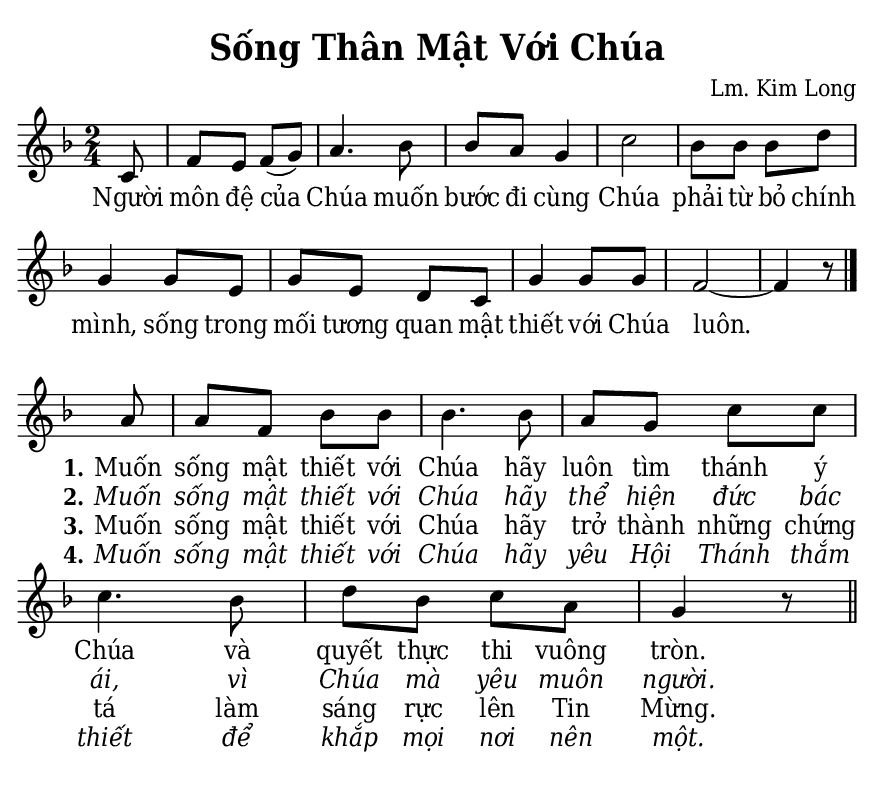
% Cài đặt chung
\version "2.24.3"
\include "english.ly"

\header {
  title = "Sống Thân Mật Với Chúa"
  poet = ""
  composer = "Lm. Kim Long"
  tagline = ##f
}

% Nhạc
nhacPhanMot = \relative c' {
  \key f \major
  \time 2/4
  \partial 8 c8 |
  f e f (g) |
  a4. bf8 |
  bf a g4 |
  c2 |
  bf8 bf bf d |
  g,4 g8 e |
  g e d c |
  g'4 g8 g |
  f2 ~ |
  f4 r8 \bar "|."
}

nhacPhanHai = \relative c'' {
  \key f \major
  \time 2/4
  \partial 8 a8 |
  a f bf bf |
  bf4. bf8 |
  a g c c |
  c4. bf8 |
  d bf c a |
  g4 r8 \bar "||"
}

% Lời
loiPhanMot = \lyricmode {
  Người môn đệ của Chúa muốn bước đi cùng Chúa
  phải từ bỏ chính mình,
  sống trong mối tương quan mật thiết với Chúa luôn.
}

loiPhanHai = \lyricmode {
  <<
    {
      \set stanza = "1."
      Muốn sống mật thiết với Chúa
      hãy luôn tìm thánh ý Chúa và quyết thực thi vuông tròn.
    }
    \new Lyrics {
	    \set associatedVoice = "beSop"
	    \set stanza = "2."
      \override Lyrics.LyricText.font-shape = #'italic
      Muốn sống mật thiết với Chúa
      hãy thể hiện đức bác ái, vì Chúa mà yêu muôn người.
    }
    \new Lyrics {
	    \set associatedVoice = "beSop"
	    \set stanza = "3."
      Muốn sống mật thiết với Chúa
      hãy trở thành những chứng tá làm sáng rực lên Tin Mừng.
    }
    \new Lyrics {
	    \set associatedVoice = "beSop"
	    \set stanza = "4."
      \override Lyrics.LyricText.font-shape = #'italic
      Muốn sống mật thiết với Chúa
      hãy yêu Hội Thánh thắm thiết để khắp mọi nơi nên một.
    }
  >>
}

% Dàn trang
\paper {
  #(set-paper-size "a5")
  top-margin = 3\mm
  bottom-margin = 3\mm
  left-margin = 3\mm
  right-margin = 3\mm
  indent = #0
  #(define fonts
	 (make-pango-font-tree "Deja Vu Serif Condensed"
	 		       "Deja Vu Serif Condensed"
			       "Deja Vu Serif Condensed"
			       (/ 20 20)))
  print-page-number = ##f
}

\score {
  <<
    \new Staff <<
        \clef treble
        \new Voice = beSop {
          \nhacPhanMot
        }
      \new Lyrics \lyricsto beSop \loiPhanMot
    >>
  >>
  \layout {
    \override Lyrics.LyricSpace.minimum-distance = #0.5
    \override Score.BarNumber.break-visibility = ##(#f #f #f)
    \override Score.SpacingSpanner.uniform-stretching = ##t
    ragged-last = ##f
  }
}

\score {
  <<
    \new Staff <<
        \clef treble
        \new Voice = beSop {
          \nhacPhanHai
        }
      \new Lyrics \lyricsto beSop \loiPhanHai
    >>
  >>
  \layout {
    \override Staff.TimeSignature.transparent = ##t
    \override Lyrics.LyricSpace.minimum-distance = #1.2
    \override Score.BarNumber.break-visibility = ##(#f #f #f)
    \override Score.SpacingSpanner.uniform-stretching = ##t
    ragged-last = ##f
  }
}
